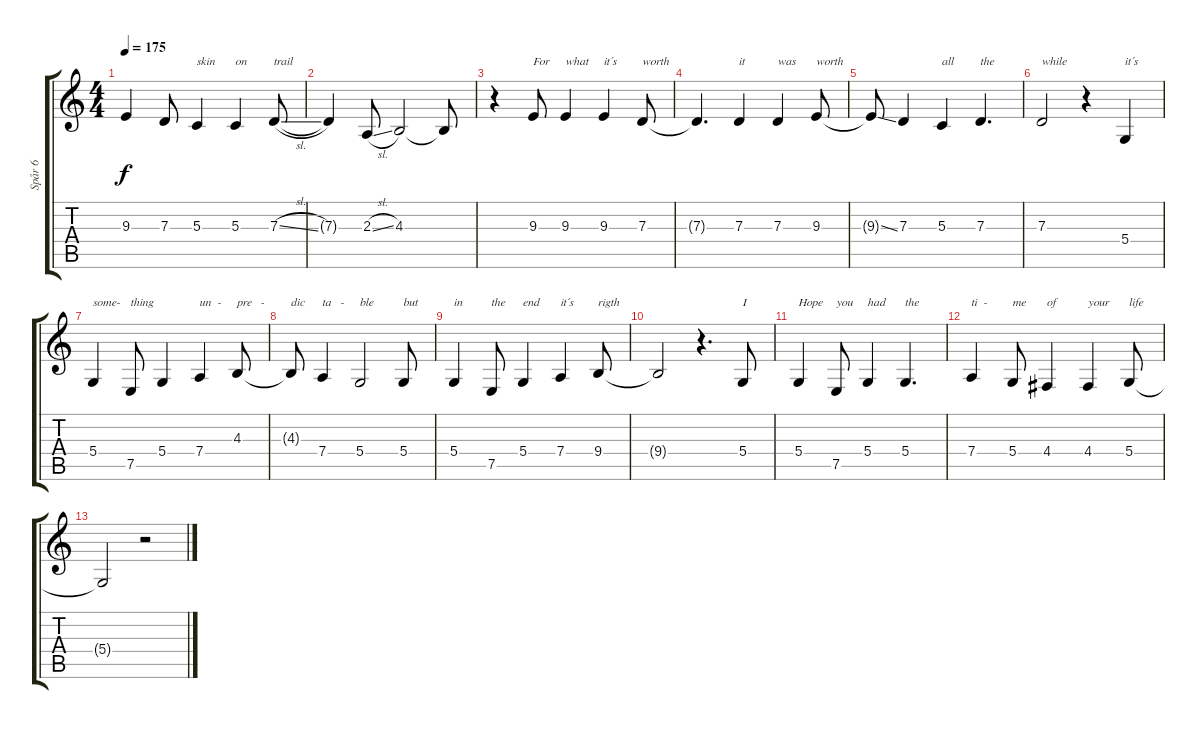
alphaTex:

\track ("Spår 6" "Spår 6") {instrument viola}
\staff {score tabs}
\tuning (E4 B3 G3 D3 A2 E2) {hide}
\ts (4 4)
\tempo 175
\clef g2
\ks c
9.3{t}.4{dy f} 7.3.8 5.3.4{txt "skin"} 5.3.4{txt "on"} 7.3{sl}.8{txt "trail"} |
7.3{t}.4 2.3{sl}.8 4.3.2 4.3{t}.8 |
r.4 9.3.8{txt "For"} 9.3.4{txt "what"} 9.3.4{txt "it´s"} 7.3.8{txt "worth"} |
7.3{t}.4{d} 7.3.4{txt "it"} 7.3.4{txt "was"} 9.3.8{txt "worth"} |
9.3{ss t}.8 7.3.4 5.3.4{txt "all"} 7.3.4{d txt "the"} |
7.3.2{txt "while"} r.4 5.4.4{txt "it´s"} |
5.4.4{txt "some-"} 7.5.8{txt "thing"} 5.4.4 7.4.4{txt "un  -"} 4.3.8{txt "pre   -"} |
4.3{t}.8{txt "dic"} 7.4.4{txt "ta   -"} 5.4.2{txt "ble"} 5.4.8{txt "but"} |
5.4.4{txt "in"} 7.5.8{txt "the"} 5.4.4{txt "end"} 7.4.4{txt "it´s"} 9.4.8{txt "rigth"} |
9.4{t}.2 r.4{d} 5.4.8{txt "I"} |
5.4.4{txt "Hope"} 7.5.8{txt "you"} 5.4.4{txt "had"} 5.4.4{d txt "the"} |
7.4.4{txt "ti  -"} 5.4.8{txt "me"} 4.4.4{txt "of"} 4.4.4{txt "your"} 5.4.8{txt "life"} |
5.4{t}.2 r.2
